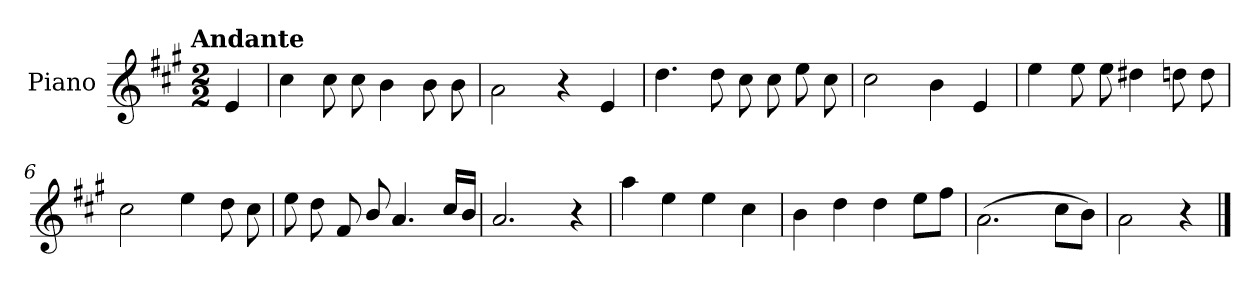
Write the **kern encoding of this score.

**kern
*part1
*staff1
*I"Piano
*I'Pno.
*clefG2
*k[f#c#g#]
!!LO:TX:omd:t=Andante
*M2/2
*MM92
=
4e/
=1
4cc#\
8cc#\
8cc#\
4b\
8b\
8b\
=2
2a\
4r
4e/
=3
4.dd\
8dd\
8cc#\
8cc#\
8ee\
8cc#\
=4
2cc#\
4b\
4e/
!!LO:LB:g=z
=5
4ee\
8ee\
8ee\
4dd#X\
8ddn\
8dd\
=6
2cc#\
4ee\
8dd\
8cc#\
=7
8ee\
8dd\
8f#/
8b/
4.a/
16cc#/LL
16b/JJ
=8
2.a/
4r
!!LO:LB:g=z
=9
4aa!\
4ee!\
4ee!\
4cc#!\
=10
4b!\
4dd!\
4dd!\
8ee!\L
8ff#!\J
=11
(>2.a!\
8cc#!\L
8b!\J)
=12
2a!\
4r
==
*-
